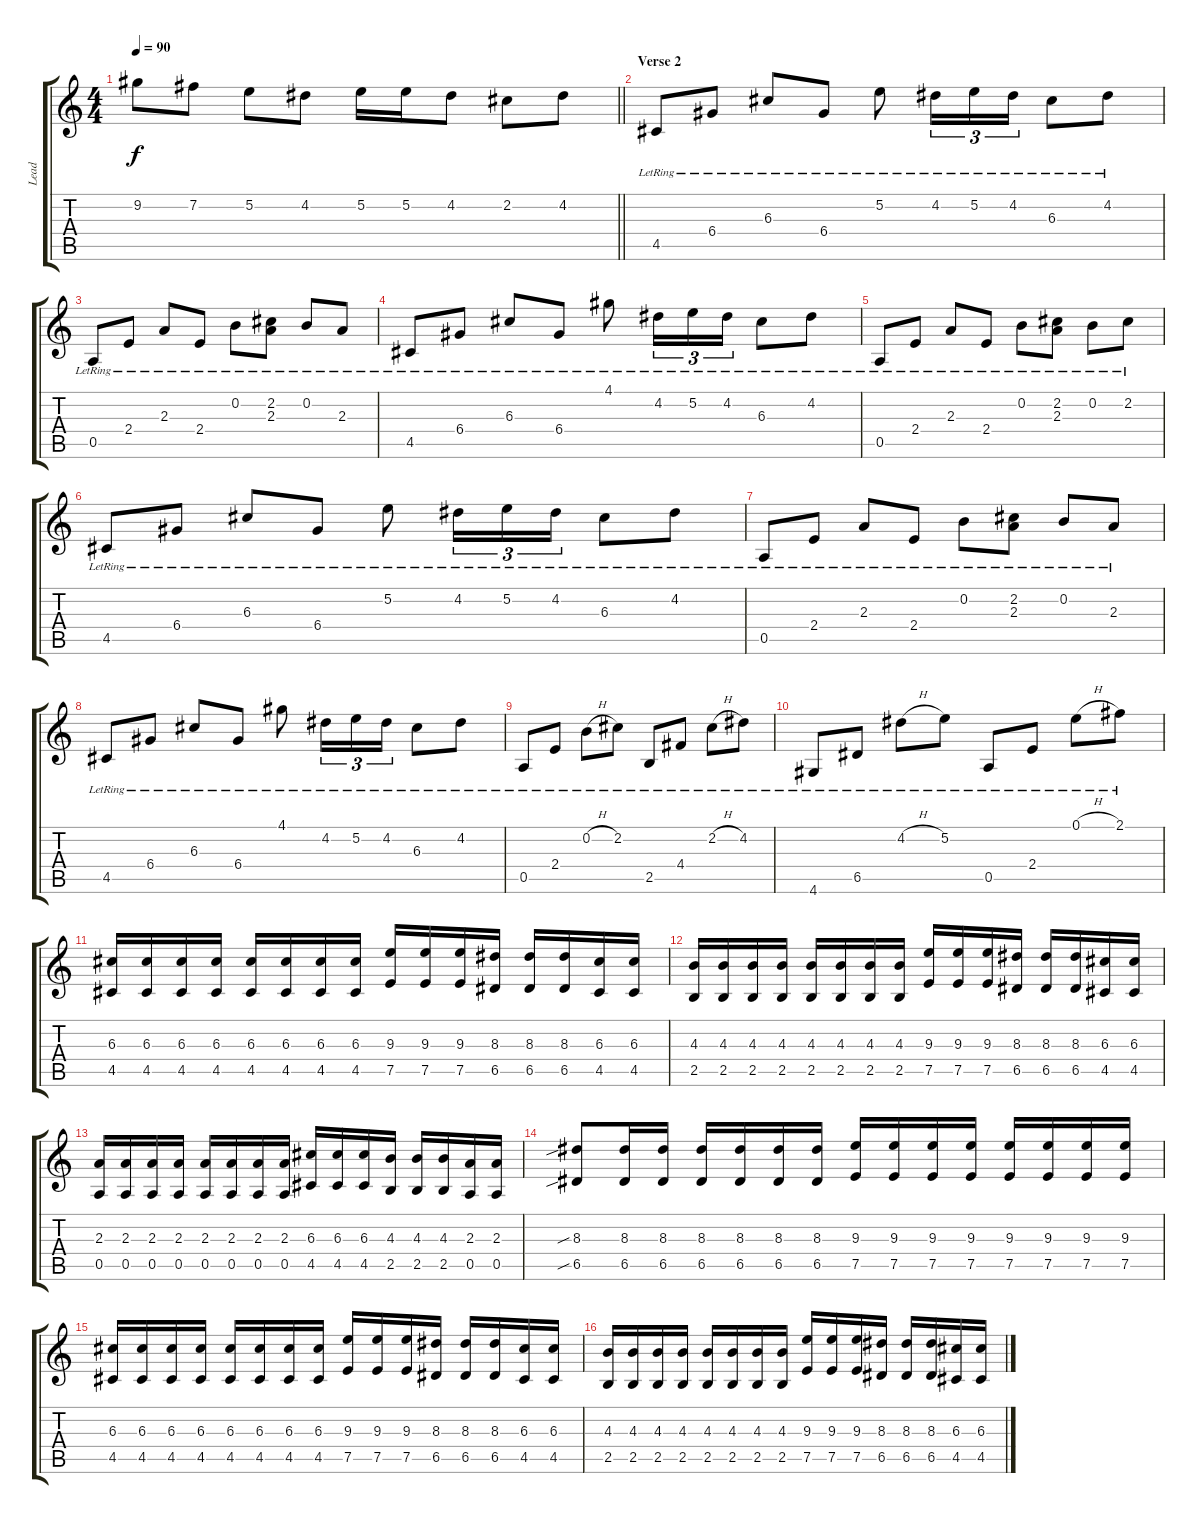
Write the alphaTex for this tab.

\track ("Lead" "Lead") {instrument overdrivenguitar}
\staff {score tabs}
\tuning (E4 B3 G3 D3 A2 E2) {hide}
\ts (4 4)
\tempo 90
\clef g2
\barLineRight lightlight
\ks c
9.2.8{dy f} 7.2.8 5.2.8 4.2.8 5.2.16 5.2.16 4.2.8 2.2.8 4.2.8 |
\section ("" "Verse 2")
4.5{lr}.8{instrument electricguitarjazz} 6.4{lr}.8 6.3{lr}.8 6.4{lr}.8 5.2{lr}.8 4.2{lr}.16{tu (3 2)} 5.2{lr}.16{tu (3 2)} 4.2{lr}.16{tu (3 2)} 6.3{lr}.8 4.2{lr}.8 |
0.5{lr}.8 2.4{lr}.8 2.3{lr}.8 2.4{lr}.8 0.2{lr}.8 (2.2{lr} 2.3{lr}).8 0.2{lr}.8 2.3{lr}.8 |
4.5{lr}.8{instrument electricguitarjazz} 6.4{lr}.8 6.3{lr}.8 6.4{lr}.8 4.1{lr}.8 4.2{lr}.16{tu (3 2)} 5.2{lr}.16{tu (3 2)} 4.2{lr}.16{tu (3 2)} 6.3{lr}.8 4.2{lr}.8 |
0.5{lr}.8 2.4{lr}.8 2.3{lr}.8 2.4{lr}.8 0.2{lr}.8 (2.2{lr} 2.3{lr}).8 0.2{lr}.8 2.2{lr}.8 |
4.5{lr}.8{instrument electricguitarjazz} 6.4{lr}.8 6.3{lr}.8 6.4{lr}.8 5.2{lr}.8 4.2{lr}.16{tu (3 2)} 5.2{lr}.16{tu (3 2)} 4.2{lr}.16{tu (3 2)} 6.3{lr}.8 4.2{lr}.8 |
0.5{lr}.8 2.4{lr}.8 2.3{lr}.8 2.4{lr}.8 0.2{lr}.8 (2.2{lr} 2.3{lr}).8 0.2{lr}.8 2.3{lr}.8 |
4.5{lr}.8{instrument electricguitarjazz} 6.4{lr}.8 6.3{lr}.8 6.4{lr}.8 4.1{lr}.8 4.2{lr}.16{tu (3 2)} 5.2{lr}.16{tu (3 2)} 4.2{lr}.16{tu (3 2)} 6.3{lr}.8 4.2{lr}.8 |
0.5{lr}.8 2.4{lr}.8 0.2{h lr}.8 2.2{lr}.8 2.5{lr}.8 4.4{lr}.8 2.2{h lr}.8 4.2{lr}.8 |
4.6{lr}.8 6.5{lr}.8 4.2{h lr}.8 5.2{lr}.8 0.5{lr}.8 2.4{lr}.8 0.1{h lr}.8 2.1{lr}.8 |
(6.3 4.5).16{instrument overdrivenguitar} (6.3 4.5).16 (6.3 4.5).16 (6.3 4.5).16 (6.3 4.5).16 (6.3 4.5).16 (6.3 4.5).16 (6.3 4.5).16 (9.3 7.5).16 (9.3 7.5).16 (9.3 7.5).16 (8.3 6.5).16 (8.3 6.5).16 (8.3 6.5).16 (6.3 4.5).16 (6.3 4.5).16 |
(4.3 2.5).16 (4.3 2.5).16 (4.3 2.5).16 (4.3 2.5).16 (4.3 2.5).16 (4.3 2.5).16 (4.3 2.5).16 (4.3 2.5).16 (9.3 7.5).16 (9.3 7.5).16 (9.3 7.5).16 (8.3 6.5).16 (8.3 6.5).16 (8.3 6.5).16 (6.3 4.5).16 (6.3 4.5).16 |
(2.3 0.5).16 (2.3 0.5).16 (2.3 0.5).16 (2.3 0.5).16 (2.3 0.5).16 (2.3 0.5).16 (2.3 0.5).16 (2.3 0.5).16 (6.3 4.5).16 (6.3 4.5).16 (6.3 4.5).16 (4.3 2.5).16 (4.3 2.5).16 (4.3 2.5).16 (2.3 0.5).16 (2.3 0.5).16 |
(8.3{sib} 6.5{sib}).8 (8.3 6.5).16 (8.3 6.5).16 (8.3 6.5).16 (8.3 6.5).16 (8.3 6.5).16 (8.3 6.5).16 (9.3 7.5).16 (9.3 7.5).16 (9.3 7.5).16 (9.3 7.5).16 (9.3 7.5).16 (9.3 7.5).16 (9.3 7.5).16 (9.3 7.5).16 |
(6.3 4.5).16 (6.3 4.5).16 (6.3 4.5).16 (6.3 4.5).16 (6.3 4.5).16 (6.3 4.5).16 (6.3 4.5).16 (6.3 4.5).16 (9.3 7.5).16 (9.3 7.5).16 (9.3 7.5).16 (8.3 6.5).16 (8.3 6.5).16 (8.3 6.5).16 (6.3 4.5).16 (6.3 4.5).16 |
(4.3 2.5).16 (4.3 2.5).16 (4.3 2.5).16 (4.3 2.5).16 (4.3 2.5).16 (4.3 2.5).16 (4.3 2.5).16 (4.3 2.5).16 (9.3 7.5).16 (9.3 7.5).16 (9.3 7.5).16 (8.3 6.5).16 (8.3 6.5).16 (8.3 6.5).16 (6.3 4.5).16 (6.3 4.5).16
